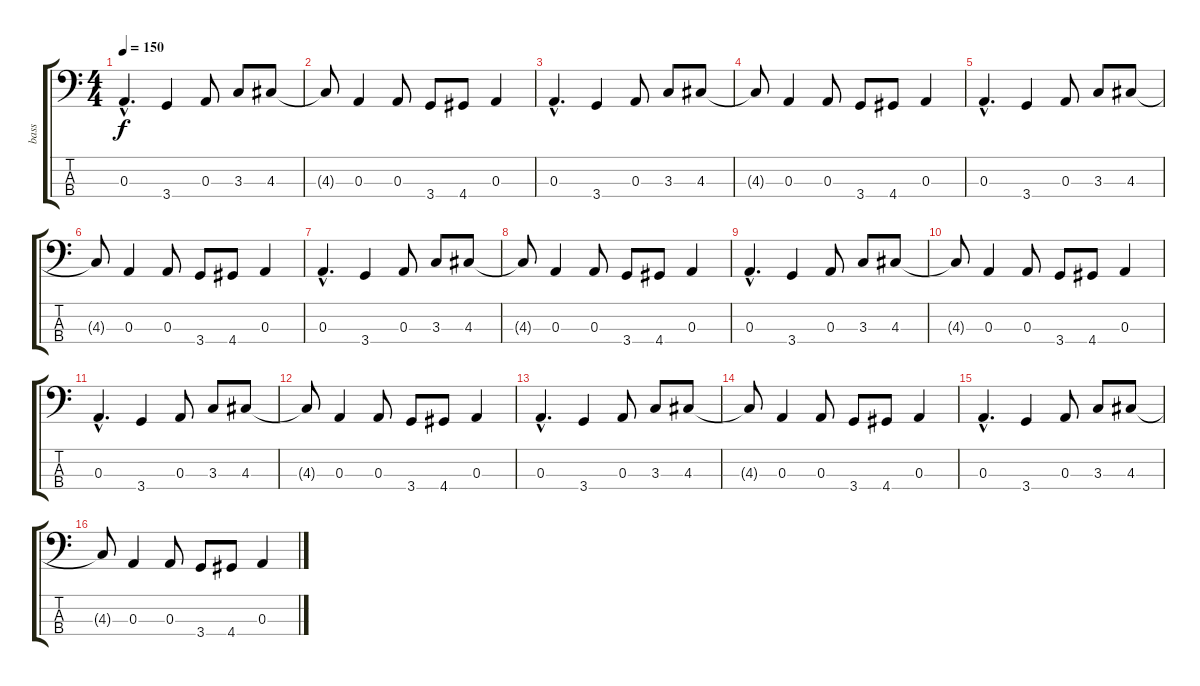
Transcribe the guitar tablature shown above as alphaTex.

\track ("bass" "bass") {instrument fretlessbass}
\staff {score tabs}
\tuning (G2 D2 A1 E1) {hide}
\ts (4 4)
\tempo 150
\clef f4
\ks c
0.3{hac}.4{d dy f} 3.4.4 0.3.8 3.3.8 4.3.8 |
4.3{t}.8 0.3.4 0.3.8 3.4.8 4.4.8 0.3.4 |
0.3{hac}.4{d} 3.4.4 0.3.8 3.3.8 4.3.8 |
4.3{t}.8 0.3.4 0.3.8 3.4.8 4.4.8 0.3.4 |
0.3{hac}.4{d} 3.4.4 0.3.8 3.3.8 4.3.8 |
4.3{t}.8 0.3.4 0.3.8 3.4.8 4.4.8 0.3.4 |
0.3{hac}.4{d} 3.4.4 0.3.8 3.3.8 4.3.8 |
4.3{t}.8 0.3.4 0.3.8 3.4.8 4.4.8 0.3.4 |
0.3{hac}.4{d} 3.4.4 0.3.8 3.3.8 4.3.8 |
4.3{t}.8 0.3.4 0.3.8 3.4.8 4.4.8 0.3.4 |
0.3{hac}.4{d} 3.4.4 0.3.8 3.3.8 4.3.8 |
4.3{t}.8 0.3.4 0.3.8 3.4.8 4.4.8 0.3.4 |
0.3{hac}.4{d} 3.4.4 0.3.8 3.3.8 4.3.8 |
4.3{t}.8 0.3.4 0.3.8 3.4.8 4.4.8 0.3.4 |
0.3{hac}.4{d} 3.4.4 0.3.8 3.3.8 4.3.8 |
4.3{t}.8 0.3.4 0.3.8 3.4.8 4.4.8 0.3.4
